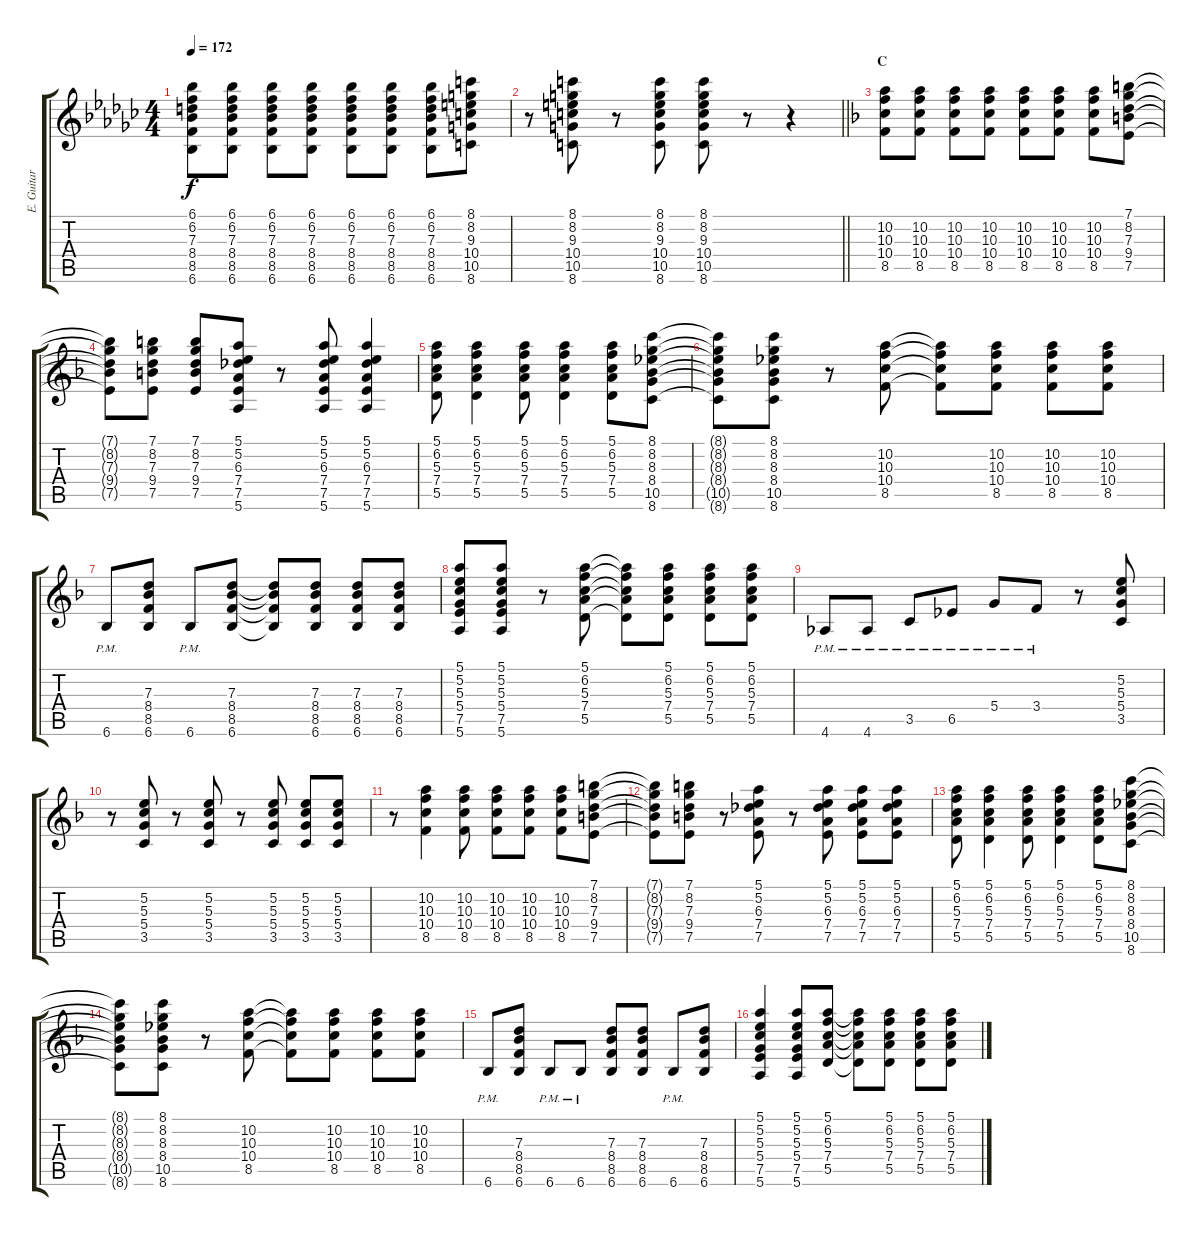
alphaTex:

\track ("E. Guitar I" "E. Guitar ") {instrument overdrivenguitar}
\staff {score tabs}
\tuning (E4 B3 G3 D3 A2 E2) {hide}
\ts (4 4)
\tempo 172
\clef g2
\ks gb
(6.1 6.2 7.3 8.4 8.5 6.6).8{dy f} (6.1 6.2 7.3 8.4 8.5 6.6).8 (6.1 6.2 7.3 8.4 8.5 6.6).8 (6.1 6.2 7.3 8.4 8.5 6.6).8 (6.1 6.2 7.3 8.4 8.5 6.6).8 (6.1 6.2 7.3 8.4 8.5 6.6).8 (6.1 6.2 7.3 8.4 8.5 6.6).8 (8.1 8.2 9.3 10.4 10.5 8.6).8 |
\barLineRight lightlight
r.8 (8.1 8.2 9.3 10.4 10.5 8.6).8 r.8 (8.1 8.2 9.3 10.4 10.5 8.6).8 (8.1 8.2 9.3 10.4 10.5 8.6).8 r.8 r.4 |
\section ("" "C")
\ks f
(10.2 10.3 10.4 8.5).8 (10.2 10.3 10.4 8.5).8 (10.2 10.3 10.4 8.5).8 (10.2 10.3 10.4 8.5).8 (10.2 10.3 10.4 8.5).8 (10.2 10.3 10.4 8.5).8 (10.2 10.3 10.4 8.5).8 (7.1 8.2 7.3 9.4 7.5).8 |
(7.1{t} 8.2{t} 7.3{t} 9.4{t} 7.5{t}).8 (7.1 8.2 7.3 9.4 7.5).8 (7.1 8.2 7.3 9.4 7.5).8 (5.1 5.2 6.3 7.4 7.5 5.6).8 r.8 (5.1 5.2 6.3 7.4 7.5 5.6).8 (5.1 5.2 6.3 7.4 7.5 5.6).4 |
(5.1 6.2 5.3 7.4 5.5).8 (5.1 6.2 5.3 7.4 5.5).4 (5.1 6.2 5.3 7.4 5.5).8 (5.1 6.2 5.3 7.4 5.5).4 (5.1 6.2 5.3 7.4 5.5).8 (8.1 8.2 8.3 8.4 10.5 8.6).8 |
(8.1{t} 8.2{t} 8.3{t} 8.4{t} 10.5{t} 8.6{t}).8 (8.1 8.2 8.3 8.4 10.5 8.6).8 r.8 (10.2 10.3 10.4 8.5).8 (10.2{t} 10.3{t} 10.4{t} 8.5{t}).8 (10.2 10.3 10.4 8.5).8 (10.2 10.3 10.4 8.5).8 (10.2 10.3 10.4 8.5).8 |
6.6{pm}.8 (7.3 8.4 8.5 6.6).8 6.6{pm}.8 (7.3 8.4 8.5 6.6).8 (7.3{t} 8.4{t} 8.5{t} 6.6{t}).8 (7.3 8.4 8.5 6.6).8 (7.3 8.4 8.5 6.6).8 (7.3 8.4 8.5 6.6).8 |
(5.1 5.2 5.3 5.4 7.5 5.6).8 (5.1 5.2 5.3 5.4 7.5 5.6).8 r.8 (5.1 6.2 5.3 7.4 5.5).8 (5.1{t} 6.2{t} 5.3{t} 7.4{t} 5.5{t}).8 (5.1 6.2 5.3 7.4 5.5).8 (5.1 6.2 5.3 7.4 5.5).8 (5.1 6.2 5.3 7.4 5.5).8 |
4.6{pm}.8 4.6{pm}.8 3.5{pm}.8 6.5{pm}.8 5.4{pm}.8 3.4{pm}.8 r.8 (5.2 5.3 5.4 3.5).8 |
r.8 (5.2 5.3 5.4 3.5).8 r.8 (5.2 5.3 5.4 3.5).8 r.8 (5.2 5.3 5.4 3.5).8 (5.2 5.3 5.4 3.5).8 (5.2 5.3 5.4 3.5).8 |
r.8 (10.2 10.3 10.4 8.5).4 (10.2 10.3 10.4 8.5).8 (10.2 10.3 10.4 8.5).8 (10.2 10.3 10.4 8.5).8 (10.2 10.3 10.4 8.5).8 (7.1 8.2 7.3 9.4 7.5).8 |
(7.1{t} 8.2{t} 7.3{t} 9.4{t} 7.5{t}).8 (7.1 8.2 7.3 9.4 7.5).8 r.8 (5.1 5.2 6.3 7.4 7.5).8 r.8 (5.1 5.2 6.3 7.4 7.5).8 (5.1 5.2 6.3 7.4 7.5).8 (5.1 5.2 6.3 7.4 7.5).8 |
(5.1 6.2 5.3 7.4 5.5).8 (5.1 6.2 5.3 7.4 5.5).4 (5.1 6.2 5.3 7.4 5.5).8 (5.1 6.2 5.3 7.4 5.5).4 (5.1 6.2 5.3 7.4 5.5).8 (8.1 8.2 8.3 8.4 10.5 8.6).8 |
(8.1{t} 8.2{t} 8.3{t} 8.4{t} 10.5{t} 8.6{t}).8 (8.1 8.2 8.3 8.4 10.5 8.6).8 r.8 (10.2 10.3 10.4 8.5).8 (10.2{t} 10.3{t} 10.4{t} 8.5{t}).8 (10.2 10.3 10.4 8.5).8 (10.2 10.3 10.4 8.5).8 (10.2 10.3 10.4 8.5).8 |
6.6{pm}.8 (7.3 8.4 8.5 6.6).8 6.6{pm}.8 6.6{pm}.8 (7.3 8.4 8.5 6.6).8 (7.3 8.4 8.5 6.6).8 6.6{pm}.8 (7.3 8.4 8.5 6.6).8 |
(5.1 5.2 5.3 5.4 7.5 5.6).4 (5.1 5.2 5.3 5.4 7.5 5.6).8 (5.1 6.2 5.3 7.4 5.5).8 (5.1{t} 6.2{t} 5.3{t} 7.4{t} 5.5{t}).8 (5.1 6.2 5.3 7.4 5.5).8 (5.1 6.2 5.3 7.4 5.5).8 (5.1 6.2 5.3 7.4 5.5).8
